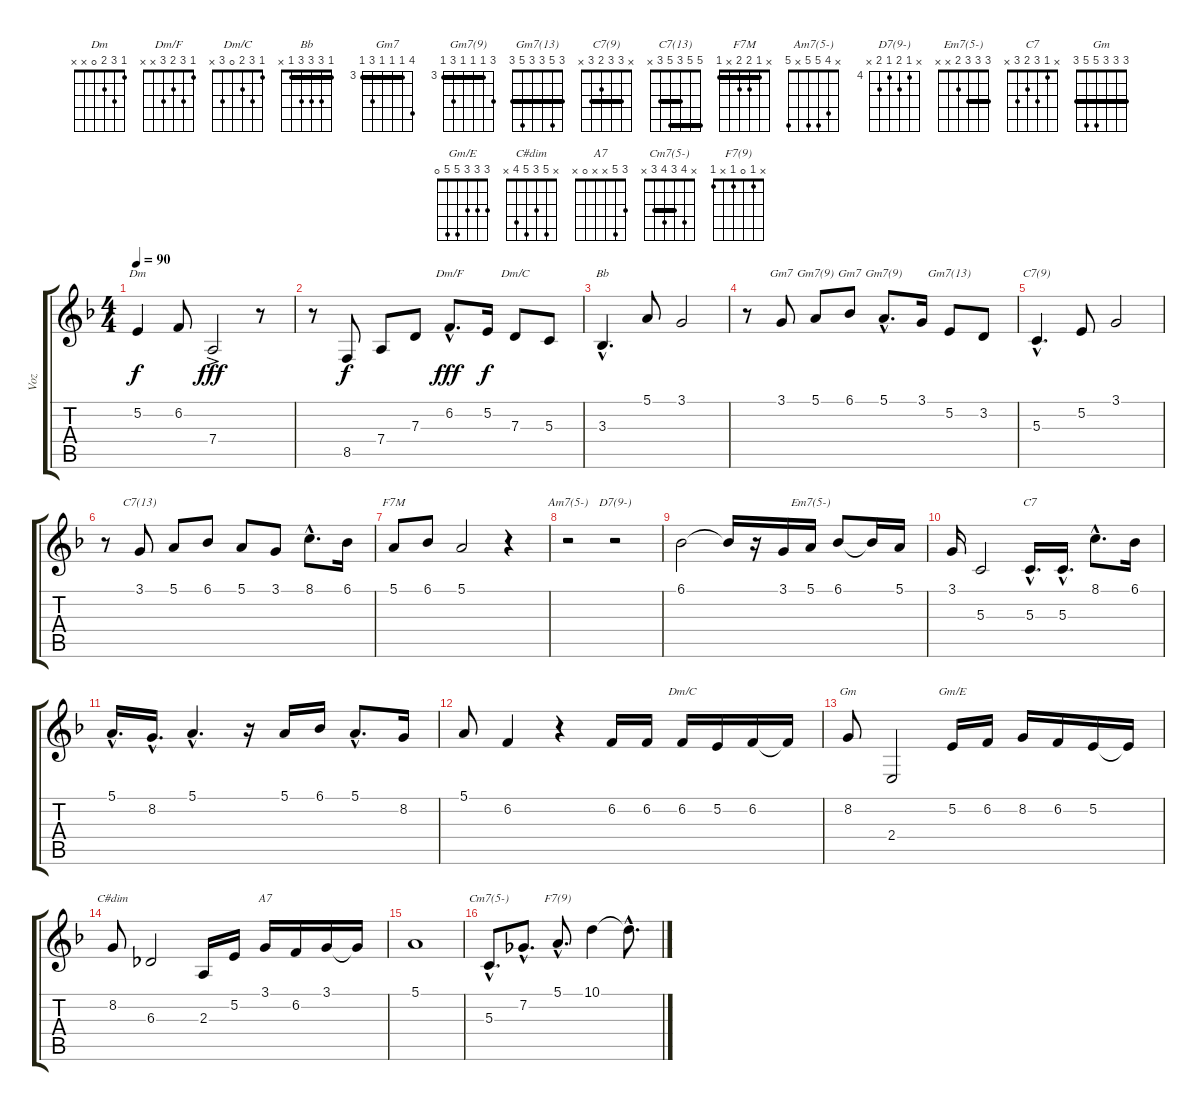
\track ("Voz" "Voz") {instrument acousticgrandpiano}
\staff {score tabs}
\tuning (E4 B3 G3 D3 A2 E2) {hide}
\chord ("Dm" 1 3 2 0 x x)
\chord ("Dm/F" 1 3 2 3 x x)
\chord ("Dm/C" 1 3 2 x 3 x)
\chord ("Bb" 1 3 3 3 1 x) {barre 1}
\chord ("Gm7" 3 3 3 3 5 3) {barre 3}
\chord ("Gm7(9)" 5 3 3 3 5 3) {barre 3}
\chord ("Gm7" 6 3 3 3 5 3) {firstfret 3 barre 3}
\chord ("Gm7(9)" 5 3 3 3 5 3) {firstfret 3 barre 3}
\chord ("Gm7(13)" 3 5 3 3 5 3) {barre 3}
\chord ("C7(9)" x 3 3 2 3 x) {barre 3}
\chord ("C7(13)" 5 5 3 5 3 x) {barre (3 5)}
\chord ("F7M" x 1 2 2 x 1) {barre 1}
\chord ("Am7(5-)" x 4 5 5 x 5)
\chord ("D7(9-)" x 4 5 4 5 x) {firstfret 4 barre 0}
\chord ("Em7(5-)" 3 3 3 2 x x) {barre 3}
\chord ("C7" x 1 3 2 3 x)
\chord ("Dm/C" 1 3 2 0 3 x)
\chord ("Gm" 3 3 3 5 5 3) {barre 3}
\chord ("Gm/E" 3 3 3 5 5 0) {barre 0}
\chord ("C#dim" x 5 3 5 4 x)
\chord ("A7" 3 5 x x 0 x)
\chord ("Cm7(5-)" x 4 3 4 3 x) {barre 3}
\chord ("F7(9)" x 1 0 1 x 1)
\ts (4 4)
\tempo 90
\clef g2
\ks dminor
5.2.4{ch "Dm" dy f} 6.2.8 7.4{ac}.2{dy fff} r.8 |
r.8 8.5.8{dy f} 7.4.8 7.3.8 6.2{hac}.8{d ch "Dm/F" dy fff} 5.2.16{dy f} 7.3.8{ch "Dm/C"} 5.3.8 |
3.3{hac}.4{d ch "Bb"} 5.1.8 3.1.2 |
r.8 3.1.8{ch "Gm7"} 5.1.8{ch "Gm7(9)"} 6.1.8{ch "Gm7"} 5.1{hac}.8{d ch "Gm7(9)"} 3.1.16 5.2.8{ch "Gm7(13)"} 3.2.8 |
5.3{hac}.4{d ch "C7(9)"} 5.2.8 3.1.2 |
r.8 3.1.8{ch "C7(13)"} 5.1.8 6.1.8 5.1.8 3.1.8 8.1{hac}.8{d} 6.1.16 |
5.1.8{ch "F7M"} 6.1.8 5.1.2 r.4 |
r.2{ch "Am7(5-)"} r.2{ch "D7(9-)"} |
6.1.2 6.1{t}.16 r.16 3.1.16 5.1.16{ch "Em7(5-)"} 6.1.8 6.1{t}.16 5.1.16 |
3.1.16 5.3.2 5.3{hac}.16{d ch "C7"} 5.3{hac}.16{d} 8.1{hac}.8{d} 6.1.16 |
5.1{hac}.16{d} 8.2{hac}.16{d} 5.1{hac}.4{d} r.16 5.1.16 6.1.16 5.1{hac}.8{d} 8.2.16 |
5.1.8 6.2.4 r.4 6.2.16 6.2.16 6.2.16{ch "Dm/C"} 5.2.16 6.2.16 6.2{t}.16 |
8.2.8{ch "Gm"} 2.4.2 5.2.16{ch "Gm/E"} 6.2.16 8.2.16 6.2.16 5.2.16 5.2{t}.16 |
8.2.8{ch "C#dim"} 6.3.2 2.3.16 5.2.16 3.1.16{ch "A7"} 6.2.16 3.1.16 3.1{t}.16 |
5.1.1 |
5.3{hac}.8{d ch "Cm7(5-)"} 7.2{hac}.8{d} 5.1{hac}.8{d ch "F7(9)"} 10.1.4 10.1{hac t}.8{d}
